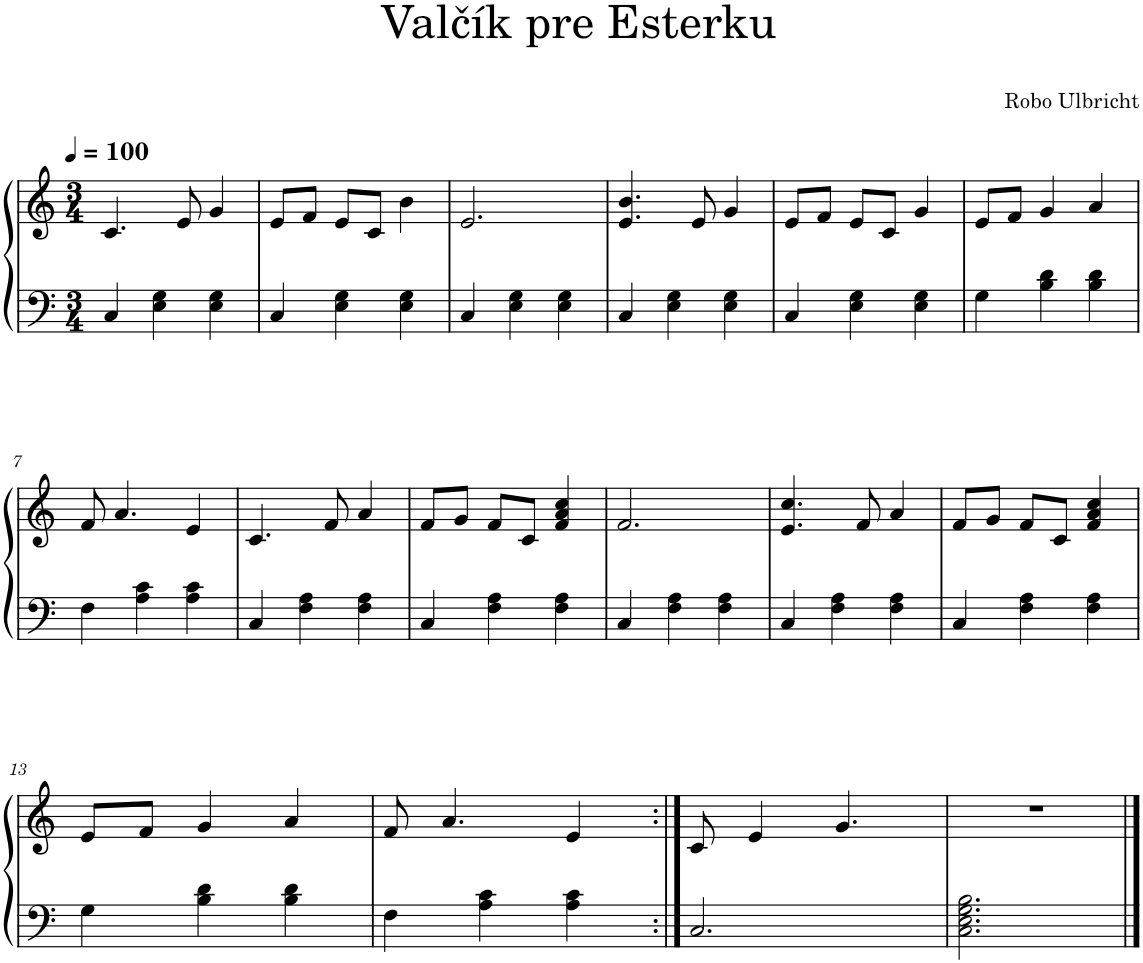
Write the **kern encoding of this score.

**kern	**kern
*part1	*part1
*staff2	*staff1
*I"Piano	*
*I'Pno.	*
*clefF4	*clefG2
*k[]	*k[]
*M3/4	*M3/4
*MM100	*MM100
=1	=1
4C/	4.c/
4E\ 4G\	.
.	8e/
4E\ 4G\	4g/
=2	=2
4C/	8e/L
.	8f/J
4E\ 4G\	8e/L
.	8c/J
4E\ 4G\	4b\
=3	=3
4C/	2.e/
4E\ 4G\	.
4E\ 4G\	.
=4	=4
4C/	4.e/ 4.b/
4E\ 4G\	.
.	8e/
4E\ 4G\	4g/
=5	=5
4C/	8e/L
.	8f/J
4E\ 4G\	8e/L
.	8c/J
4E\ 4G\	4g/
=6	=6
4G\	8e/L
.	8f/J
4B\ 4d\	4g/
4B\ 4d\	4a/
!!LO:LB:g=z
=7	=7
4F\	8f/
.	4.a/
4A\ 4c\	.
4A\ 4c\	4e/
=8	=8
4C/	4.c/
4F\ 4A\	.
.	8f/
4F\ 4A\	4a/
=9	=9
4C/	8f/L
.	8g/J
4F\ 4A\	8f/L
.	8c/J
4F\ 4A\	4f/ 4a/ 4cc/
=10	=10
4C/	2.f/
4F\ 4A\	.
4F\ 4A\	.
=11	=11
4C/	4.e/ 4.cc/
4F\ 4A\	.
.	8f/
4F\ 4A\	4a/
=12	=12
4C/	8f/L
.	8g/J
4F\ 4A\	8f/L
.	8c/J
4F\ 4A\	4f/ 4a/ 4cc/
!!LO:LB:g=z
=13	=13
4G\	8e/L
.	8f/J
4B\ 4d\	4g/
4B\ 4d\	4a/
=14	=14
4F\	8f/
.	4.a/
4A\ 4c\	.
4A\ 4c\	4e/
=15:|!	=15:|!
2.C/	8c/
.	4e/
.	4.g/
=16	=16
2.C\ 2.E\ 2.G\ 2.B\	2.r
==	==
*-	*-
